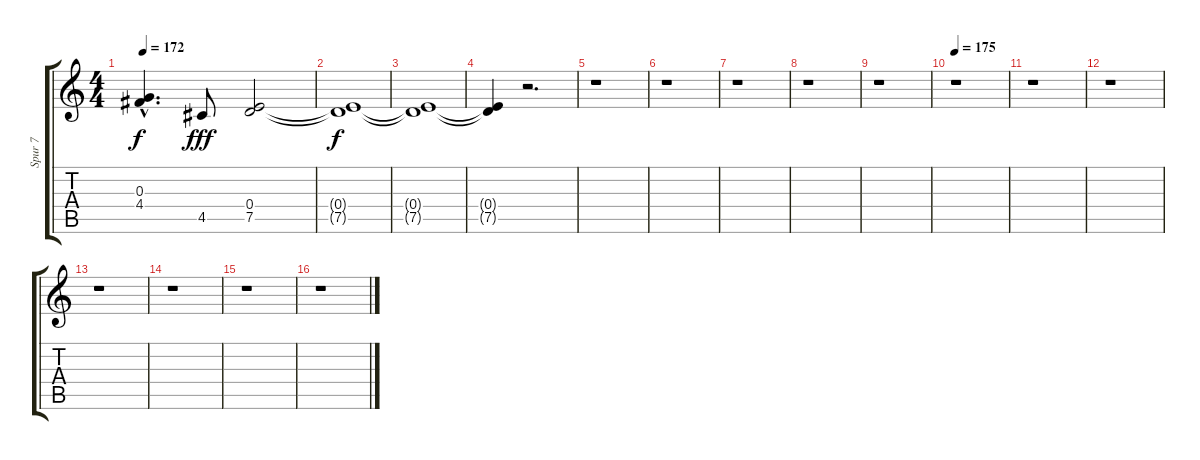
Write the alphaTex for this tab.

\track ("Spur 7" "Spur 7") {instrument acousticguitarsteel}
\staff {score tabs}
\tuning (E4 B3 G3 D3 A2 E2) {hide}
\ts (4 4)
\tempo 172
\clef g2
\ks c
(0.3{hac t} 4.4{t}).4{d dy f} 4.5.8{dy fff} (0.4 7.5).2 |
(0.4{t} 7.5{t}).1{dy f} |
(0.4{t} 7.5{t}).1 |
(0.4{t} 7.5{t}).4 r.2{d} |
r.1 |
r.1 |
r.1 |
r.1 |
r.1 |
\tempo 175
r.1 |
r.1 |
r.1 |
r.1 |
r.1 |
r.1 |
r.1
